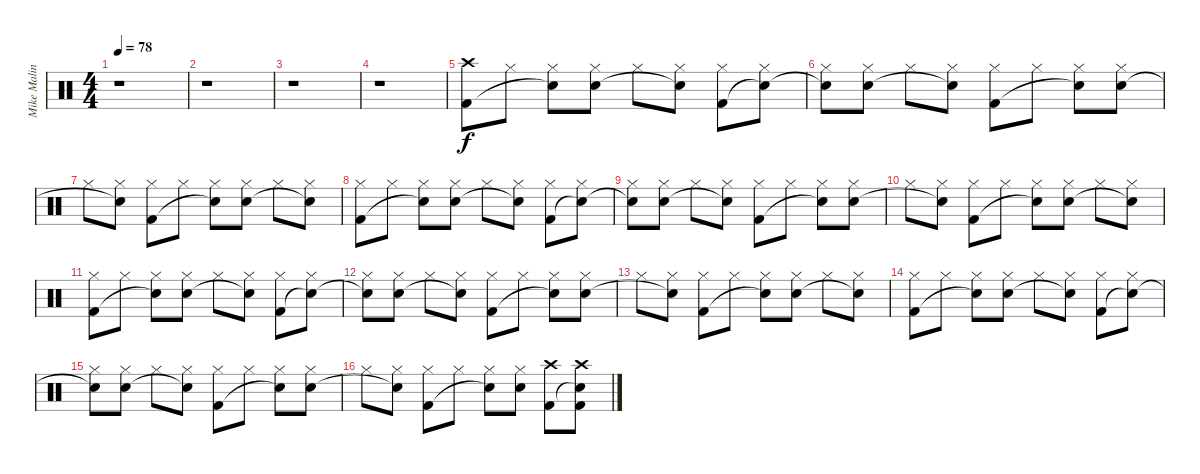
\track ("Mike Malinin (Drums)" "Mike Malin") {instrument percussion}
\staff {score}
\articulation defaults
\ts (4 4)
\tempo 78
\clef neutral
\ks c
r.1{dy f} |
r.1 |
r.1 |
r.1 |
("Crash high (hit)" "Kick (hit) 2").8 "Hi-Hat (closed)".8 ("Hi-Hat (closed)" "Snare (hit)"{t}).8 ("Hi-Hat (closed)" "Electric Snare (hit)").8 "Hi-Hat (closed)".8 ("Hi-Hat (closed)" "Snare (hit)"{t}).8 ("Hi-Hat (closed)" "Kick (hit) 2").8 ("Hi-Hat (closed)" "Snare (hit)"{t}).8 |
("Hi-Hat (closed)" "Snare (hit)"{t}).8 ("Hi-Hat (closed)" "Electric Snare (hit)").8 "Hi-Hat (closed)".8 ("Hi-Hat (closed)" "Snare (hit)"{t}).8 ("Hi-Hat (closed)" "Kick (hit) 2").8 "Hi-Hat (closed)".8 ("Hi-Hat (closed)" "Snare (hit)"{t}).8 ("Hi-Hat (closed)" "Electric Snare (hit)").8 |
"Hi-Hat (closed)".8 ("Hi-Hat (closed)" "Snare (hit)"{t}).8 ("Hi-Hat (closed)" "Kick (hit) 2").8 "Hi-Hat (closed)".8 ("Hi-Hat (closed)" "Snare (hit)"{t}).8 ("Hi-Hat (closed)" "Electric Snare (hit)").8 "Hi-Hat (closed)".8 ("Hi-Hat (closed)" "Snare (hit)"{t}).8 |
("Hi-Hat (closed)" "Kick (hit) 2").8 "Hi-Hat (closed)".8 ("Hi-Hat (closed)" "Snare (hit)"{t}).8 ("Hi-Hat (closed)" "Electric Snare (hit)").8 "Hi-Hat (closed)".8 ("Hi-Hat (closed)" "Snare (hit)"{t}).8 ("Hi-Hat (closed)" "Kick (hit) 2").8 ("Hi-Hat (closed)" "Snare (hit)"{t}).8 |
("Hi-Hat (closed)" "Snare (hit)"{t}).8 ("Hi-Hat (closed)" "Electric Snare (hit)").8 "Hi-Hat (closed)".8 ("Hi-Hat (closed)" "Snare (hit)"{t}).8 ("Hi-Hat (closed)" "Kick (hit) 2").8 "Hi-Hat (closed)".8 ("Hi-Hat (closed)" "Snare (hit)"{t}).8 ("Hi-Hat (closed)" "Electric Snare (hit)").8 |
"Hi-Hat (closed)".8 ("Hi-Hat (closed)" "Snare (hit)"{t}).8 ("Hi-Hat (closed)" "Kick (hit) 2").8 "Hi-Hat (closed)".8 ("Hi-Hat (closed)" "Snare (hit)"{t}).8 ("Hi-Hat (closed)" "Electric Snare (hit)").8 "Hi-Hat (closed)".8 ("Hi-Hat (closed)" "Snare (hit)"{t}).8 |
("Hi-Hat (closed)" "Kick (hit) 2").8 "Hi-Hat (closed)".8 ("Hi-Hat (closed)" "Snare (hit)"{t}).8 ("Hi-Hat (closed)" "Electric Snare (hit)").8 "Hi-Hat (closed)".8 ("Hi-Hat (closed)" "Snare (hit)"{t}).8 ("Hi-Hat (closed)" "Kick (hit) 2").8 ("Hi-Hat (closed)" "Snare (hit)"{t}).8 |
("Hi-Hat (closed)" "Snare (hit)"{t}).8 ("Hi-Hat (closed)" "Electric Snare (hit)").8 "Hi-Hat (closed)".8 ("Hi-Hat (closed)" "Snare (hit)"{t}).8 ("Hi-Hat (closed)" "Kick (hit) 2").8 "Hi-Hat (closed)".8 ("Hi-Hat (closed)" "Snare (hit)"{t}).8 ("Hi-Hat (closed)" "Electric Snare (hit)").8 |
"Hi-Hat (closed)".8 ("Hi-Hat (closed)" "Snare (hit)"{t}).8 ("Hi-Hat (closed)" "Kick (hit) 2").8 "Hi-Hat (closed)".8 ("Hi-Hat (closed)" "Snare (hit)"{t}).8 ("Hi-Hat (closed)" "Electric Snare (hit)").8 "Hi-Hat (closed)".8 ("Hi-Hat (closed)" "Snare (hit)"{t}).8 |
("Hi-Hat (closed)" "Kick (hit) 2").8 "Hi-Hat (closed)".8 ("Hi-Hat (closed)" "Snare (hit)"{t}).8 ("Hi-Hat (closed)" "Electric Snare (hit)").8 "Hi-Hat (closed)".8 ("Hi-Hat (closed)" "Snare (hit)"{t}).8 ("Hi-Hat (closed)" "Kick (hit) 2").8 ("Hi-Hat (closed)" "Snare (hit)"{t}).8 |
("Hi-Hat (closed)" "Snare (hit)"{t}).8 ("Hi-Hat (closed)" "Electric Snare (hit)").8 "Hi-Hat (closed)".8 ("Hi-Hat (closed)" "Snare (hit)"{t}).8 ("Hi-Hat (closed)" "Kick (hit) 2").8 "Hi-Hat (closed)".8 ("Hi-Hat (closed)" "Snare (hit)"{t}).8 ("Hi-Hat (closed)" "Electric Snare (hit)").8 |
"Hi-Hat (closed)".8 ("Hi-Hat (closed)" "Snare (hit)"{t}).8 ("Hi-Hat (closed)" "Kick (hit) 2").8 "Hi-Hat (closed)".8 ("Hi-Hat (closed)" "Snare (hit)"{t}).8 ("Hi-Hat (closed)" "Electric Snare (hit)").8 ("Crash high (hit)" "Kick (hit) 2").8 ("Crash high (hit)" "Snare (hit)"{t} "Kick (hit) 2").8
